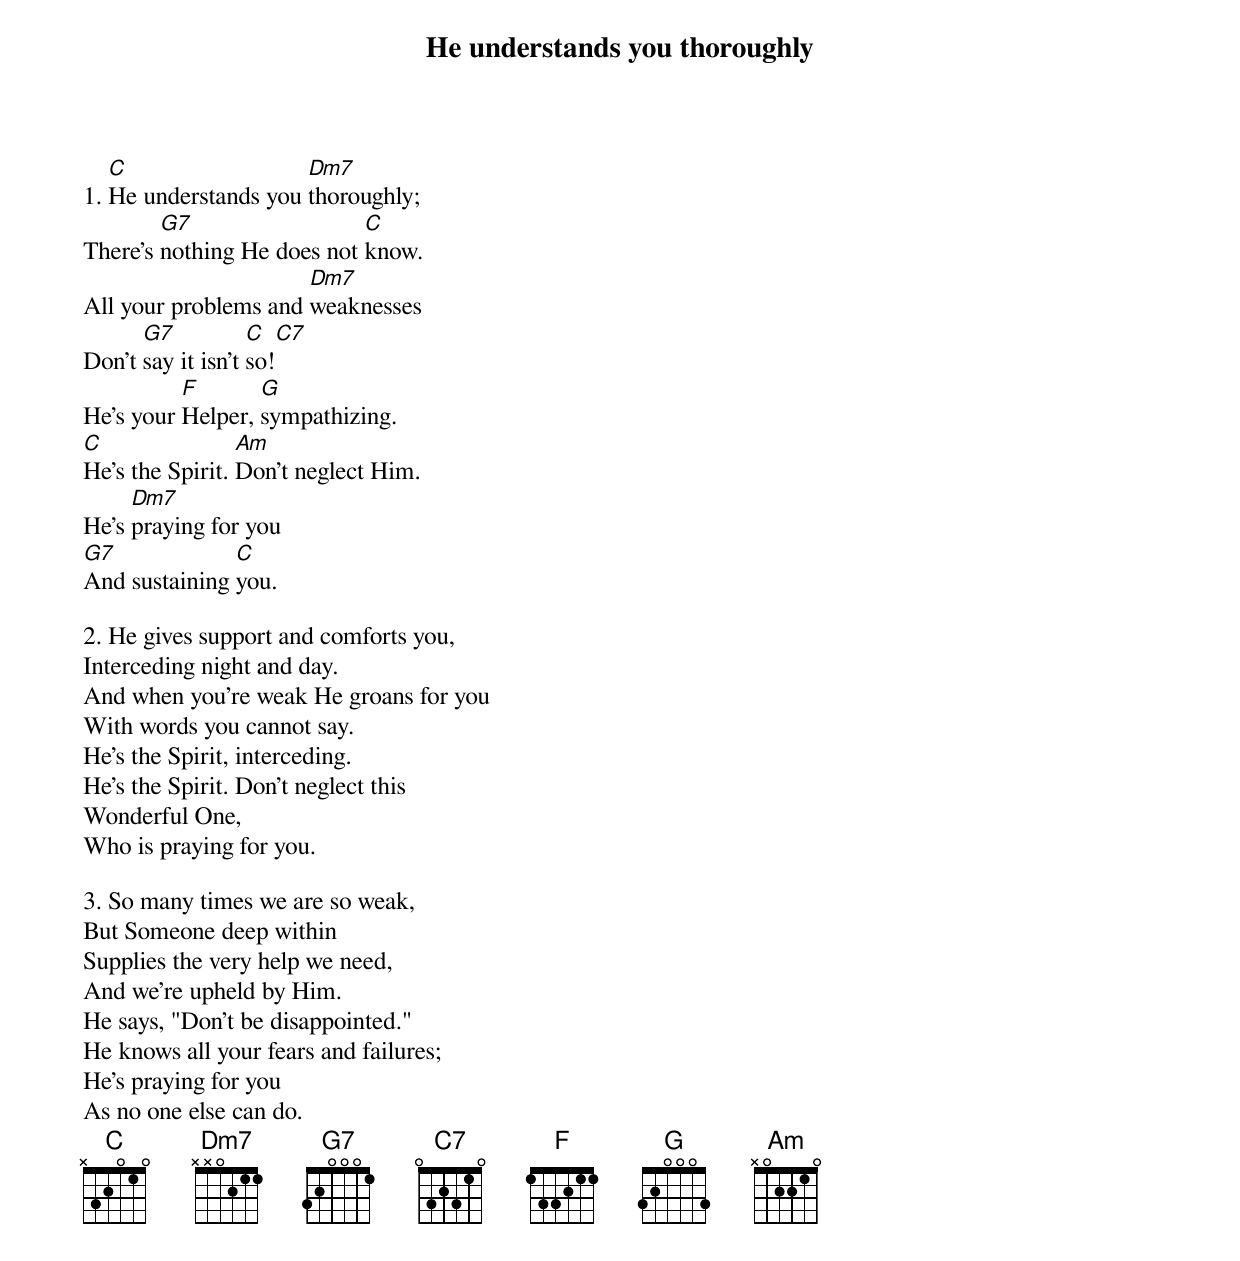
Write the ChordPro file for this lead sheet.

{t:He understands you thoroughly}

1. [C]He understands you [Dm7]thoroughly;
There's [G7]nothing He does not [C]know.
All your problems and [Dm7]weaknesses
Don't [G7]say it isn't [C]so![C7]
He's your [F]Helper, [G]sympathizing.
[C]He's the Spirit. [Am]Don't neglect Him.
He's [Dm7]praying for you
[G7]And sustaining [C]you.

2. He gives support and comforts you,
Interceding night and day.
And when you're weak He groans for you
With words you cannot say.
He's the Spirit, interceding.
He's the Spirit. Don't neglect this
Wonderful One,
Who is praying for you.

3. So many times we are so weak,
But Someone deep within
Supplies the very help we need,
And we're upheld by Him.
He says, "Don't be disappointed."
He knows all your fears and failures;
He's praying for you
As no one else can do.
